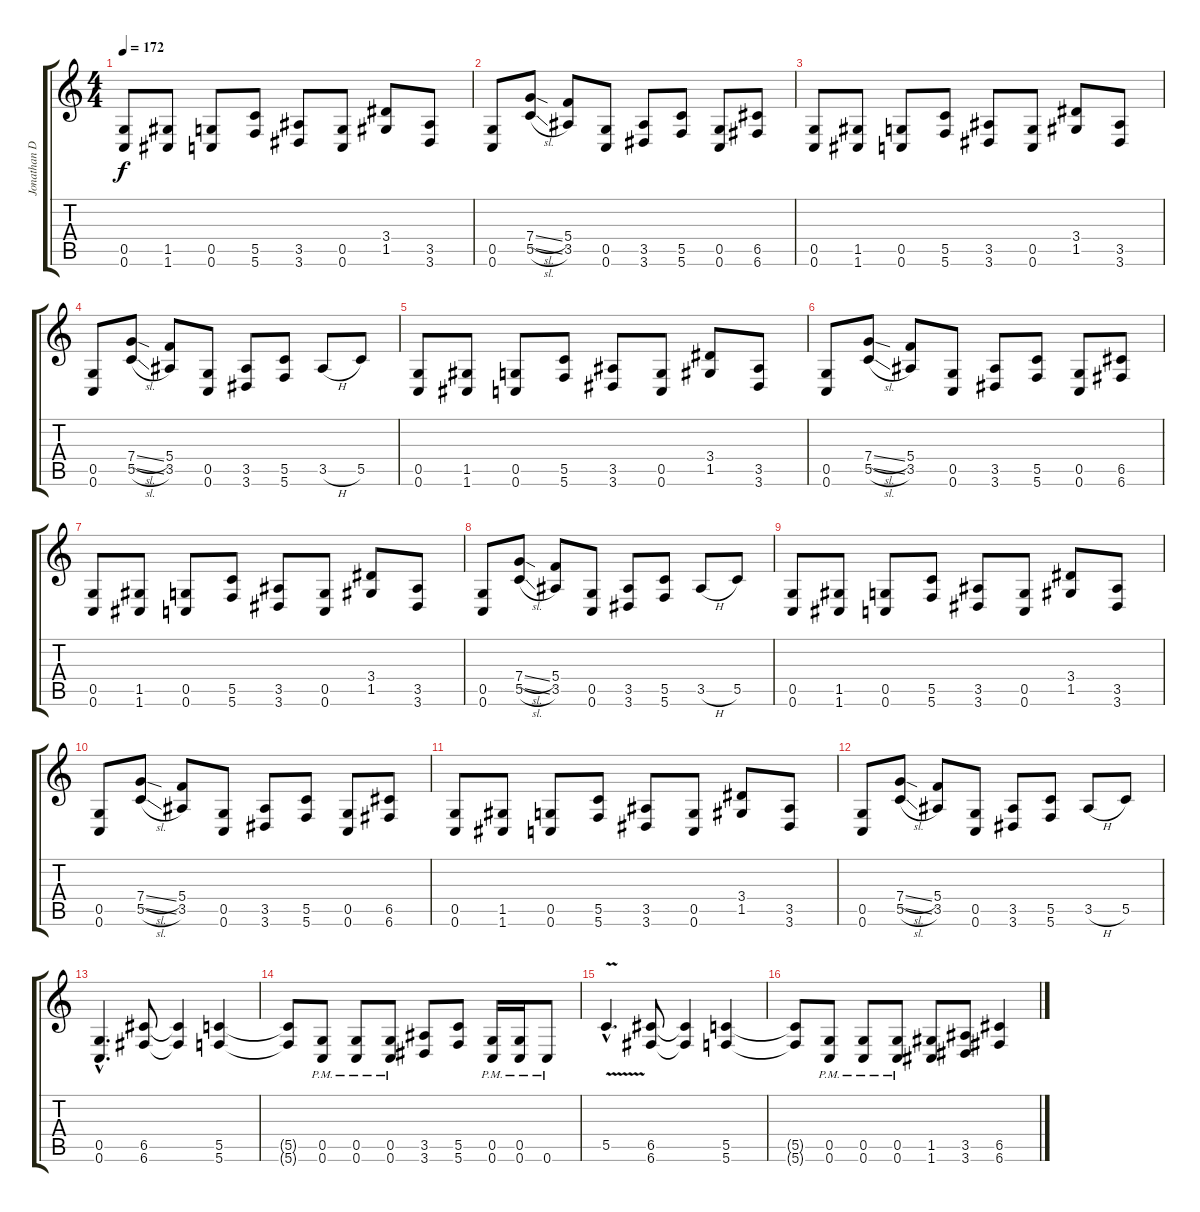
\track ("Jonathan Donais" "Jonathan D") {instrument distortionguitar}
\staff {score tabs}
\tuning (D4 A3 F3 C3 G2 C2) {hide}
\ts (4 4)
\tempo 172
\clef g2
\ks c
(0.5 0.6).8{dy f volume 5 instrument distortionguitar} (1.5 1.6).8 (0.5 0.6).8 (5.5 5.6).8 (3.5 3.6).8 (0.5 0.6).8 (3.4 1.5).8 (3.5 3.6).8 |
(0.5 0.6).8 (7.4{sl} 5.5{sl}).8 (5.4 3.5).8 (0.5 0.6).8 (3.5 3.6).8 (5.5 5.6).8 (0.5 0.6).8 (6.5 6.6).8 |
(0.5 0.6).8 (1.5 1.6).8 (0.5 0.6).8 (5.5 5.6).8 (3.5 3.6).8 (0.5 0.6).8 (3.4 1.5).8 (3.5 3.6).8 |
(0.5 0.6).8 (7.4{sl} 5.5{sl}).8 (5.4 3.5).8 (0.5 0.6).8 (3.5 3.6).8 (5.5 5.6).8 3.5{h}.8 5.5.8 |
(0.5 0.6).8{volume 16} (1.5 1.6).8 (0.5 0.6).8 (5.5 5.6).8 (3.5 3.6).8 (0.5 0.6).8 (3.4 1.5).8 (3.5 3.6).8 |
(0.5 0.6).8 (7.4{sl} 5.5{sl}).8 (5.4 3.5).8 (0.5 0.6).8 (3.5 3.6).8 (5.5 5.6).8 (0.5 0.6).8 (6.5 6.6).8 |
(0.5 0.6).8 (1.5 1.6).8 (0.5 0.6).8 (5.5 5.6).8 (3.5 3.6).8 (0.5 0.6).8 (3.4 1.5).8 (3.5 3.6).8 |
(0.5 0.6).8 (7.4{sl} 5.5{sl}).8 (5.4 3.5).8 (0.5 0.6).8 (3.5 3.6).8 (5.5 5.6).8 3.5{h}.8 5.5.8 |
(0.5 0.6).8 (1.5 1.6).8 (0.5 0.6).8 (5.5 5.6).8 (3.5 3.6).8 (0.5 0.6).8 (3.4 1.5).8 (3.5 3.6).8 |
(0.5 0.6).8 (7.4{sl} 5.5{sl}).8 (5.4 3.5).8 (0.5 0.6).8 (3.5 3.6).8 (5.5 5.6).8 (0.5 0.6).8 (6.5 6.6).8 |
(0.5 0.6).8 (1.5 1.6).8 (0.5 0.6).8 (5.5 5.6).8 (3.5 3.6).8 (0.5 0.6).8 (3.4 1.5).8 (3.5 3.6).8 |
(0.5 0.6).8 (7.4{sl} 5.5{sl}).8 (5.4 3.5).8 (0.5 0.6).8 (3.5 3.6).8 (5.5 5.6).8 3.5{h}.8 5.5.8 |
(0.5{hac} 0.6{hac}).4{d} (6.5 6.6).8 (6.5{t} 6.6{t}).4 (5.5 5.6).4 |
(5.5{t} 5.6{t}).8 (0.5{pm} 0.6{pm}).8 (0.5{pm} 0.6{pm}).8 (0.5{pm} 0.6{pm}).8 (3.5 3.6).8 (5.5 5.6).8 (0.5{pm} 0.6{pm}).16 (0.5{pm} 0.6{pm}).16 0.6{pm}.8 |
5.5{v hac}.4{d} (6.5 6.6).8 (6.5{t} 6.6{t}).4 (5.5 5.6).4 |
(5.5{t} 5.6{t}).8 (0.5{pm} 0.6{pm}).8 (0.5{pm} 0.6{pm}).8 (0.5{pm} 0.6{pm}).8 (1.5 1.6).8 (3.5 3.6).8 (6.5 6.6).4
